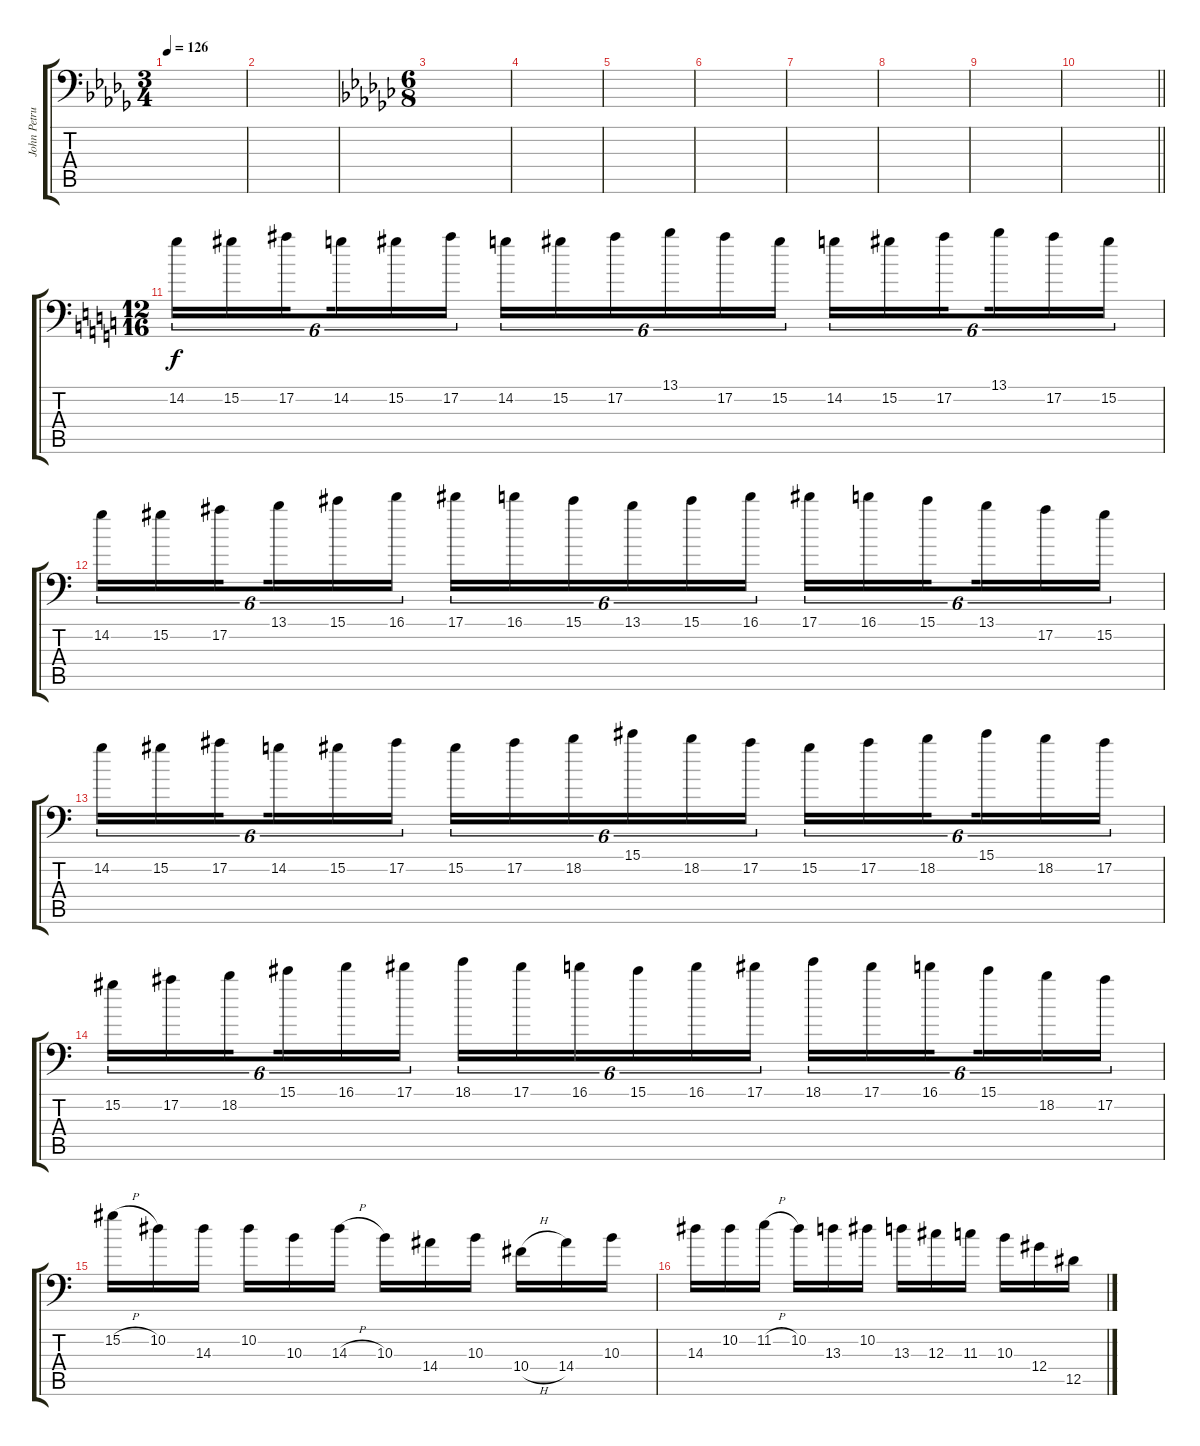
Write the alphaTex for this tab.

\track ("John Petrucci" "John Petru") {instrument distortionguitar}
\staff {score tabs}
\tuning (Bb3 F3 Db3 Ab2 Eb2 Bb1) {hide}
\ts (3 4)
\tempo 126
\clef f4
\ks bbminor
|
|
\ts (6 8)
\ks ebminor
|
|
|
|
|
|
|
\barLineRight lightlight
|
\ts (12 16)
\ks c
14.2.16{tu (6 4)} 15.2.16{tu (6 4)} 17.2.16{tu (6 4) beam splitsecondary} 14.2.16{tu (6 4)} 15.2.16{tu (6 4)} 17.2.16{tu (6 4) beam splitsecondary} 14.2.16{tu (6 4)} 15.2.16{tu (6 4)} 17.2.16{tu (6 4)} 13.1.16{tu (6 4)} 17.2.16{tu (6 4)} 15.2.16{tu (6 4) beam splitsecondary} 14.2.16{tu (6 4)} 15.2.16{tu (6 4)} 17.2.16{tu (6 4) beam splitsecondary} 13.1.16{tu (6 4)} 17.2.16{tu (6 4)} 15.2.16{tu (6 4)} |
14.2.16{tu (6 4)} 15.2.16{tu (6 4)} 17.2.16{tu (6 4) beam splitsecondary} 13.1.16{tu (6 4)} 15.1.16{tu (6 4)} 16.1.16{tu (6 4) beam splitsecondary} 17.1.16{tu (6 4)} 16.1.16{tu (6 4)} 15.1.16{tu (6 4)} 13.1.16{tu (6 4)} 15.1.16{tu (6 4)} 16.1.16{tu (6 4) beam splitsecondary} 17.1.16{tu (6 4)} 16.1.16{tu (6 4)} 15.1.16{tu (6 4) beam splitsecondary} 13.1.16{tu (6 4)} 17.2.16{tu (6 4)} 15.2.16{tu (6 4)} |
14.2.16{tu (6 4)} 15.2.16{tu (6 4)} 17.2.16{tu (6 4) beam splitsecondary} 14.2.16{tu (6 4)} 15.2.16{tu (6 4)} 17.2.16{tu (6 4) beam splitsecondary} 15.2.16{tu (6 4)} 17.2.16{tu (6 4)} 18.2.16{tu (6 4)} 15.1.16{tu (6 4)} 18.2.16{tu (6 4)} 17.2.16{tu (6 4) beam splitsecondary} 15.2.16{tu (6 4)} 17.2.16{tu (6 4)} 18.2.16{tu (6 4) beam splitsecondary} 15.1.16{tu (6 4)} 18.2.16{tu (6 4)} 17.2.16{tu (6 4)} |
15.2.16{tu (6 4)} 17.2.16{tu (6 4)} 18.2.16{tu (6 4) beam splitsecondary} 15.1.16{tu (6 4)} 16.1.16{tu (6 4)} 17.1.16{tu (6 4) beam splitsecondary} 18.1.16{tu (6 4)} 17.1.16{tu (6 4)} 16.1.16{tu (6 4)} 15.1.16{tu (6 4)} 16.1.16{tu (6 4)} 17.1.16{tu (6 4) beam splitsecondary} 18.1.16{tu (6 4)} 17.1.16{tu (6 4)} 16.1.16{tu (6 4) beam splitsecondary} 15.1.16{tu (6 4)} 18.2.16{tu (6 4)} 17.2.16{tu (6 4)} |
15.2{h}.16 10.2.16 14.3.16 10.2.16 10.3.16 14.3{h}.16 10.3.16 14.4.16 10.3.16 10.4{h}.16 14.4.16 10.3.16 |
14.3.16 10.2.16 11.2{h}.16 10.2.16 13.3.16 10.2.16 13.3.16 12.3.16 11.3.16 10.3.16 12.4.16 12.5.16
